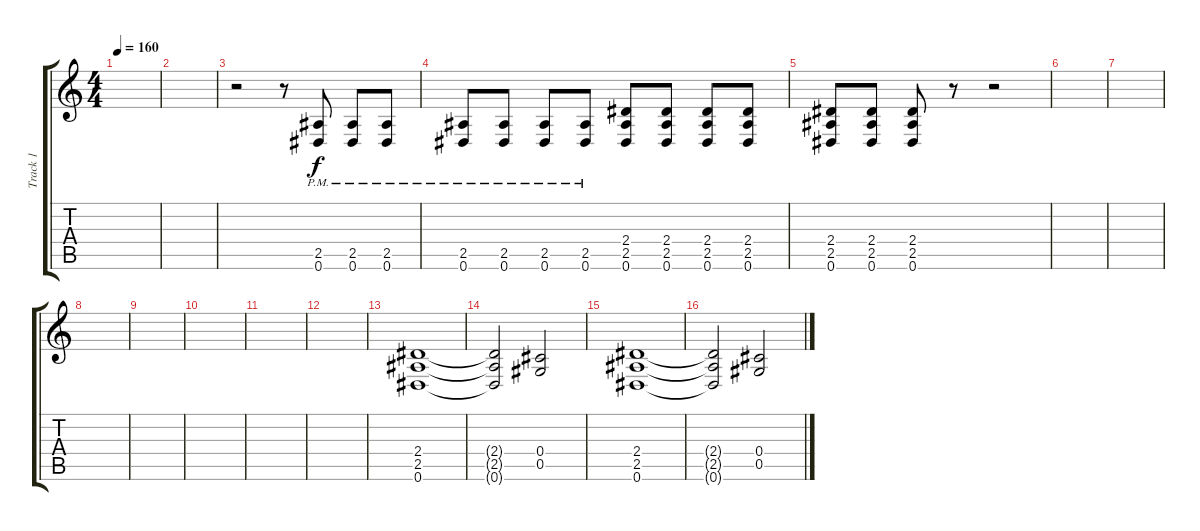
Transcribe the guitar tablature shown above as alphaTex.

\track ("Track 1" "Track 1") {instrument distortionguitar}
\staff {score tabs}
\tuning (Eb4 Bb3 Gb3 Db3 Ab2 Eb2) {hide}
\ts (4 4)
\tempo 160
\clef g2
\ks c
|
|
r.2{volume 16} r.8 (2.5{pm} 0.6{pm}).8 (2.5{pm} 0.6{pm}).8 (2.5{pm} 0.6{pm}).8 |
(2.5{pm} 0.6{pm}).8 (2.5{pm} 0.6{pm}).8 (2.5{pm} 0.6{pm}).8 (2.5{pm} 0.6{pm}).8 (2.4 2.5 0.6).8 (2.4 2.5 0.6).8 (2.4 2.5 0.6).8 (2.4 2.5 0.6).8 |
(2.4 2.5 0.6).8 (2.4 2.5 0.6).8 (2.4 2.5 0.6).8 r.8 r.2 |
|
|
|
|
|
|
|
(2.4 2.5 0.6).1 |
(2.4{t} 2.5{t} 0.6{t}).2 (0.4 0.5).2 |
(2.4 2.5 0.6).1 |
(2.4{t} 2.5{t} 0.6{t}).2 (0.4 0.5).2
